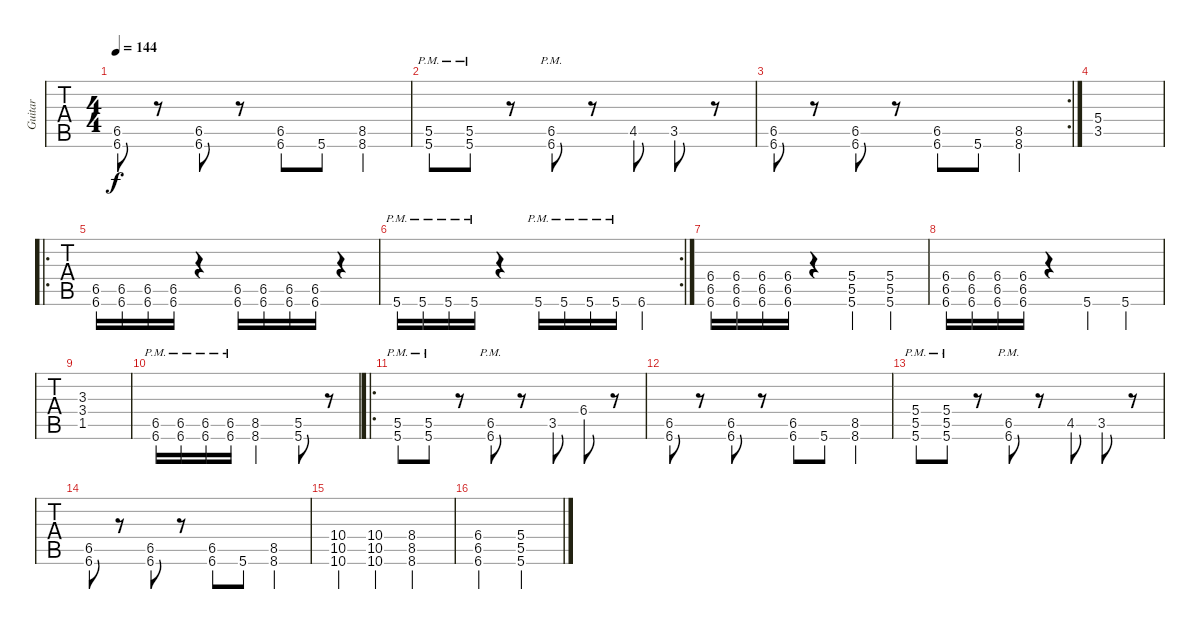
\track ("Guitar" "Guitar") {instrument electricguitarclean}
\staff {tabs}
\tuning (D4 A3 F3 C3 G2 C2) {hide}
\ts (4 4)
\tempo 144
\clef g2
\ks c
(6.5 6.6).8{dy f} r.8 (6.5 6.6).8 r.8 (6.5 6.6).8 5.6.8 (8.5 8.6).4 |
(5.5 5.6{pm}).8 (5.5 5.6{pm}).8 r.8 (6.5{pm} 6.6{pm}).8 r.8 4.5.8 3.5.8 r.8 |
\rc 2
(6.5 6.6).8 r.8 (6.5 6.6).8 r.8 (6.5 6.6).8 5.6.8 (8.5 8.6).4 |
(5.4 3.5).1 |
\ro
(6.5 6.6).16 (6.5 6.6).16 (6.5 6.6).16 (6.5 6.6).16 r.4 (6.5 6.6).16 (6.5 6.6).16 (6.5 6.6).16 (6.5 6.6).16 r.4 |
\rc 2
5.6{pm}.16 5.6{pm}.16 5.6{pm}.16 5.6{pm}.16 r.4 5.6{pm}.16 5.6{pm}.16 5.6{pm}.16 5.6{pm}.16 6.6.4 |
(6.4 6.5 6.6).16 (6.4 6.5 6.6).16 (6.4 6.5 6.6).16 (6.4 6.5 6.6).16 r.4 (5.4 5.5 5.6).4 (5.4 5.5 5.6).4 |
(6.4 6.5 6.6).16 (6.4 6.5 6.6).16 (6.4 6.5 6.6).16 (6.4 6.5 6.6).16 r.4 5.6.4 5.6.4 |
(3.3 3.4 1.5).1 |
(6.5{pm} 6.6{pm}).16 (6.5{pm} 6.6{pm}).16 (6.5{pm} 6.6{pm}).16 (6.5{pm} 6.6{pm}).16 (8.5 8.6).2 (5.5 5.6).8 r.8 |
\ro
(5.5 5.6{pm}).8 (5.5 5.6{pm}).8 r.8 (6.5{pm} 6.6{pm}).8 r.8 3.5.8 6.4.8 r.8 |
(6.5 6.6).8 r.8 (6.5 6.6).8 r.8 (6.5 6.6).8 5.6.8 (8.5 8.6).4 |
(5.4{pm} 5.5 5.6{pm}).8 (5.4{pm} 5.5 5.6{pm}).8 r.8 (6.5{pm} 6.6{pm}).8 r.8 4.5.8 3.5.8 r.8 |
(6.5 6.6).8 r.8 (6.5 6.6).8 r.8 (6.5 6.6).8 5.6.8 (8.5 8.6).4 |
(10.4 10.5 10.6).4 (10.4 10.5 10.6).4 (8.4 8.5 8.6).2 |
(6.4 6.5 6.6).2 (5.4 5.5 5.6).2
